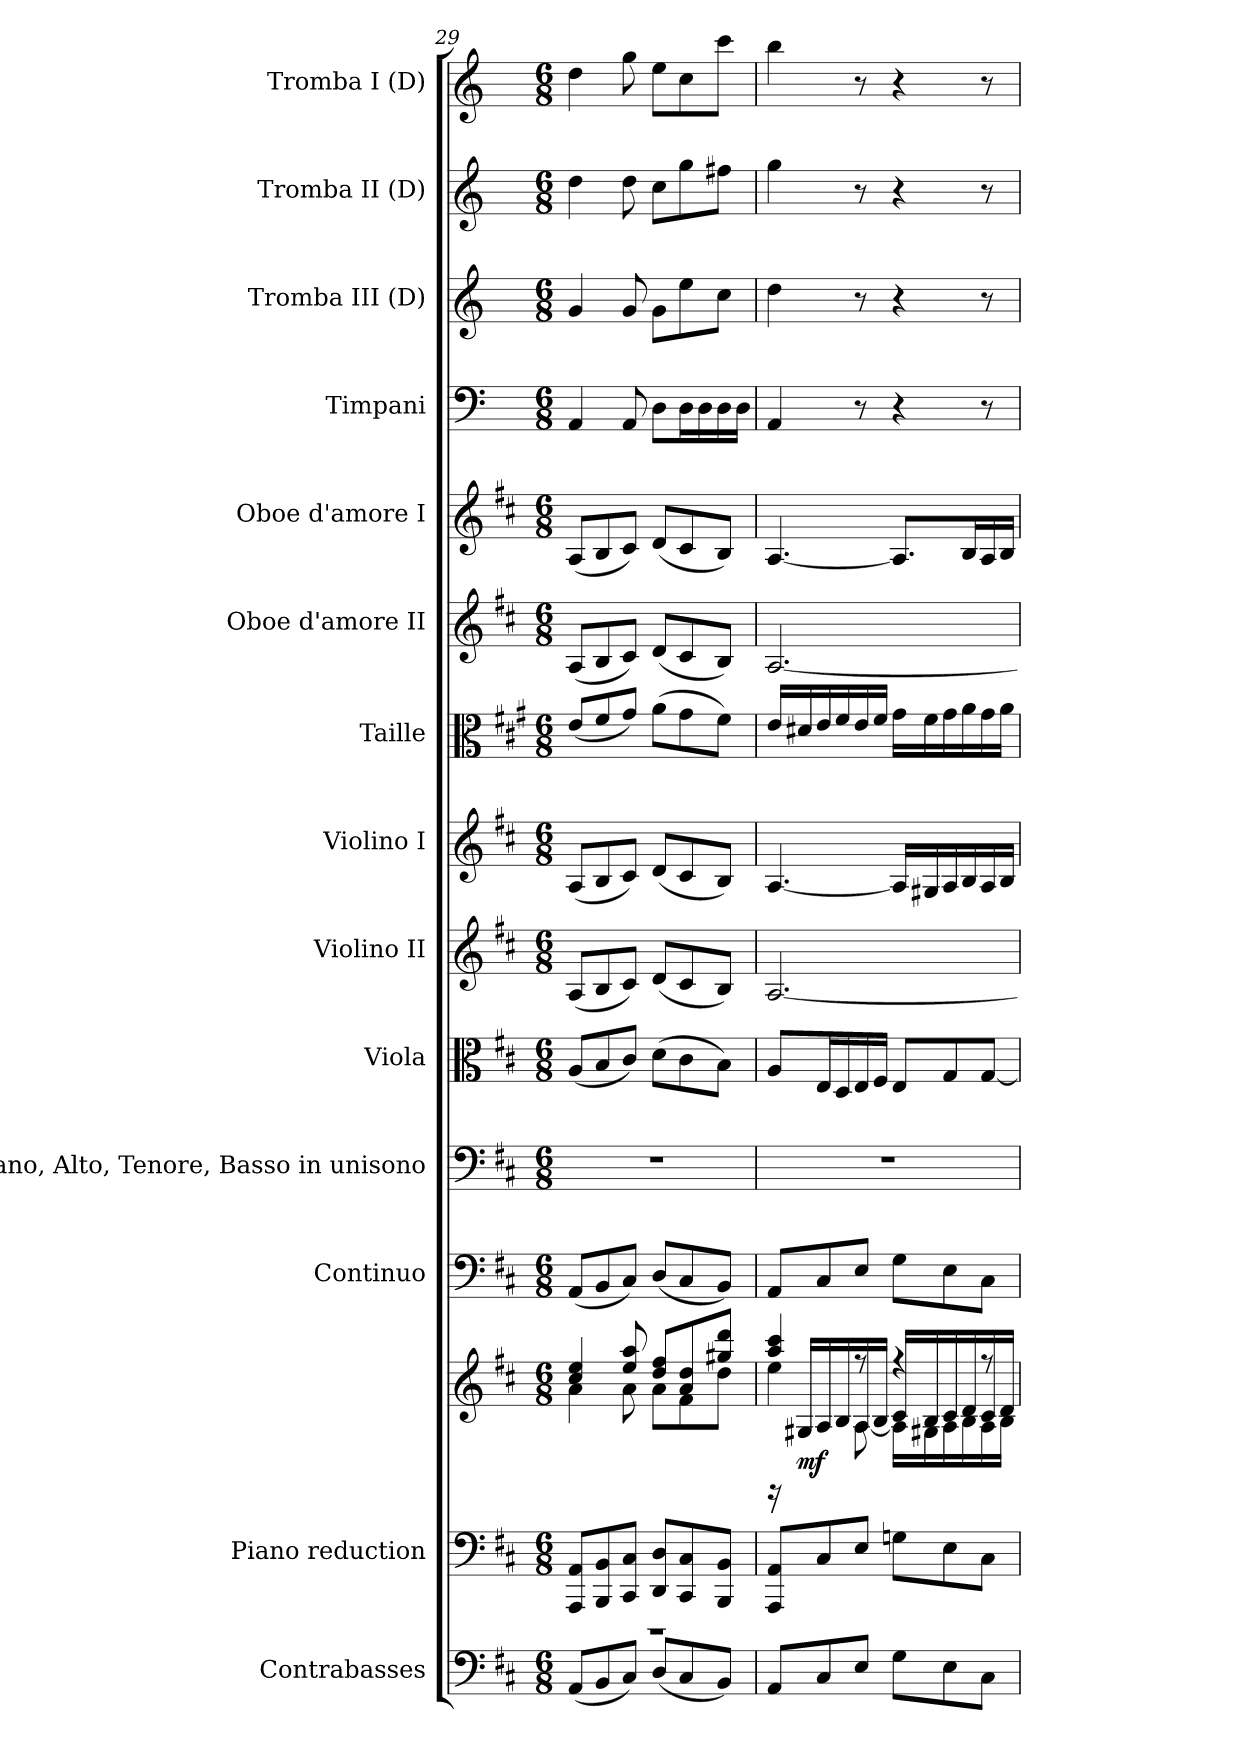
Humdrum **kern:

**kern	**kern	**kern	**dynam	**kern	**kern	**kern	**kern	**kern	**kern	**kern	**kern	**kern	**kern	**kern	**kern
*part14	*part13	*part13	*part13	*part12	*part11	*part10	*part9	*part8	*part7	*part6	*part5	*part4	*part3	*part2	*part1
*staff15	*staff14	*staff13	*staff13/14	*staff12	*staff11	*staff10	*staff9	*staff8	*staff7	*staff6	*staff5	*staff4	*staff3	*staff2	*staff1
*I"Contrabasses	*I"Piano reduction	*	*	*I"Continuo	*I"Soprano, Alto, Tenore, Basso in unisono	*I"Viola	*I"Violino II	*I"Violino I	*I"Taille	*I"Oboe d'amore II	*I"Oboe d'amore I	*I"Timpani	*I"Tromba III (D)	*I"Tromba II (D)	*I"Tromba I (D)
*I'Cbs.	*I'Pno	*	*	*	*	*	*	*	*	*I'Ob	*I'Ob	*I'Timp	*	*	*
*clefF4	*clefF4	*clefG2	*	*clefF4	*clefF4	*clefC3	*clefG2	*clefG2	*clefC3	*clefG2	*clefG2	*clefF4	*clefG2	*clefG2	*clefG2
*ITrd7c12	*	*	*	*	*	*	*	*	*ITrd4c7	*	*	*	*ITrd-1c-2	*ITrd-1c-2	*ITrd-1c-2
*k[f#c#]	*k[f#c#]	*k[f#c#]	*	*k[f#c#]	*k[f#c#]	*k[f#c#]	*k[f#c#]	*k[f#c#]	*k[f#c#]	*k[f#c#]	*k[f#c#]	*k[]	*k[f#c#]	*k[f#c#]	*k[f#c#]
*M6/8	*M6/8	*M6/8	*	*M6/8	*M6/8	*M6/8	*M6/8	*M6/8	*M6/8	*M6/8	*M6/8	*M6/8	*M6/8	*M6/8	*M6/8
=29	=29	=29	=29	=29	=29	=29	=29	=29	=29	=29	=29	=29	=29	=29	=29
*	*^	*^	*	*	*	*	*	*	*	*	*	*	*	*	*
(<8AAA/L	8AAA/ 8AA/L	2.r	4cc#/ 4ee/	4a\	.	(<8AA/L	2.r	(<8A/L	(<8A/L	(<8A/L	(<8A/L	(<8A/L	(<8A/L	4AA/	4a/	4ee\	4ee\
8BBB/	8BBB/ 8BB/	.	.	.	.	8BB/	.	8B/	8B/	8B/	8B/	8B/	8B/	.	.	.	.
8CC#/J)	8CC#/ 8C#/J	.	8ee/ 8aa/	8a\	.	8C#/J)	.	8c#/J)	8c#/J)	8c#/J)	8c#/J)	8c#/J)	8c#/J)	8AA/	8a/	8ee\	8aa\
(>8DD/L	8DD/ 8D/L	.	8dd/ 8ff#/L	8a\L	.	(<8D/L	.	(>8d\L	(<8d/L	(<8d/L	(>8d\L	(<8d/L	(<8d/L	8D\L	8a\L	8dd\L	8ff#\L
8CC#/	8CC#/ 8C#/	.	8a/ 8dd/	8f#\	.	8C#/	.	8c#\	8c#/	8c#/	8c#\	8c#/	8c#/	16D\L	8ff#\	8aa\	8dd\
.	.	.	.	.	.	.	.	.	.	.	.	.	.	16D\	.	.	.
8BBB/J)	8BBB/ 8BB/J	.	8gg#X/ 8ddd/J	8dd\J	.	8BB/J)	.	8B\J)	8B/J)	8B/J)	8B\J)	8B/J)	8B/J)	16D\	8dd\J	8gg#X\J	8ddd\J
.	.	.	.	.	.	.	.	.	.	.	.	.	.	16D\JJ	.	.	.
*	*v	*v	*	*	*	*	*	*	*	*	*	*	*	*	*	*	*
=30	=30	=30	=30	=30	=30	=30	=30	=30	=30	=30	=30	=30	=30	=30	=30	=30
*	*	*	*^	*	*	*	*	*	*	*	*	*	*	*	*	*
8AAA/L	8AAA/ 8AA/L	4aa/ 4ccc#/	4ee\	16rCC	.	8AA/L	2.r	8A/L	[2.A/	[4.A/	16A/LL	[2.A/	[4.A/	4AA/	4ee\	4aa\	4ccc#\
!	!	!	!	!	!LO:DY:b	!	!	!	!	!	!	!	!	!	!	!	!
.	.	.	.	16G#X/LL	mf	.	.	.	.	.	16G#X/	.	.	.	.	.	.
8CC#/	8C#/	.	.	16A/	.	8C#/	.	16E/L	.	.	16A/	.	.	.	.	.	.
.	.	.	.	16B/	.	.	.	16D/	.	.	16B/	.	.	.	.	.	.
8EE/J	8E/J	8rff	[8A\	16A/	.	8E/J	.	16E/	.	.	16A/	.	.	8r	8r	8r	8r
.	.	.	.	16B/JJ	.	.	.	16F#/JJ	.	.	16B/JJ	.	.	.	.	.	.
8GG\L	8Gn\L	4rff	16A\LL]	16c#/LL	.	8G\L	.	8E/L	.	16A/LL]	16c#\LL	.	8.A/L]	4r	4r	4r	4r
.	.	.	16G#X\	16B/	.	.	.	.	.	16G#X/	16B\	.	.	.	.	.	.
8EE\	8E\	.	16A\	16c#/	.	8E\	.	8G/	.	16A/	16c#\	.	.	.	.	.	.
.	.	.	16B\	16d/	.	.	.	.	.	16B/	16d\	.	16B/L	.	.	.	.
8CC#\J	8C#\J	8rff	16A\	16c#/	.	8C#\J	.	[8G/J	.	16A/	16c#\	.	16A/	8r	8r	8r	8r
.	.	.	16B\JJ	16d/JJ	.	.	.	.	.	16B/JJ	16d\JJ	.	16B/JJ	.	.	.	.
*	*	*v	*v	*v	*	*	*	*	*	*	*	*	*	*	*	*	*
=	=	=	=	=	=	=	=	=	=	=	=	=	=	=	=
*-	*-	*-	*-	*-	*-	*-	*-	*-	*-	*-	*-	*-	*-	*-	*-
